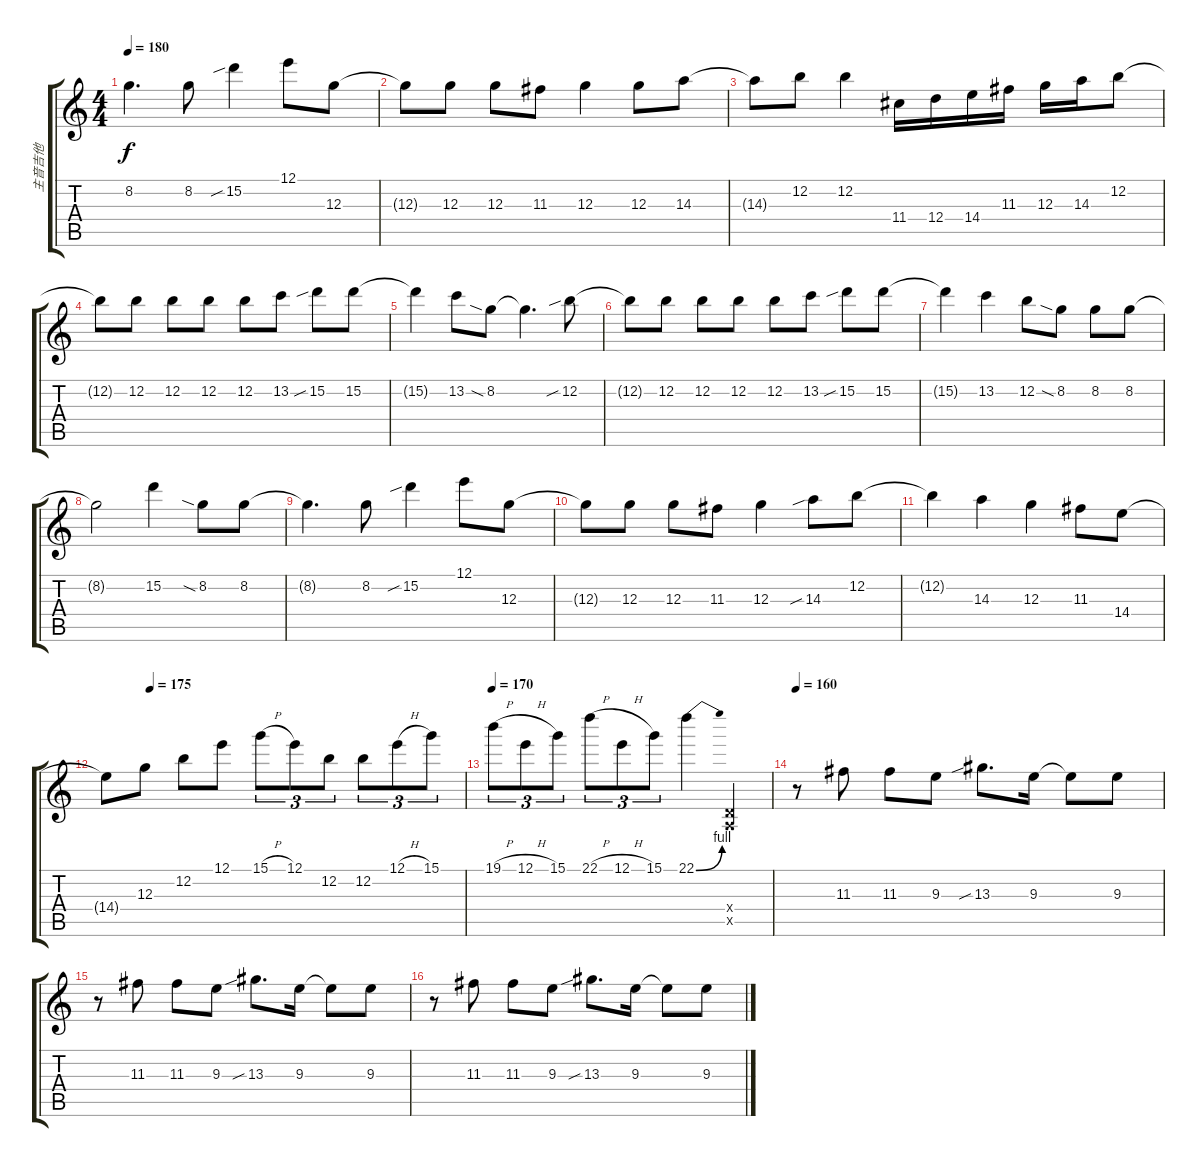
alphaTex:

\track ("主音吉他" "主音吉他") {instrument distortionguitar}
\staff {score tabs}
\tuning (E4 B3 G3 D3 A2 E2) {hide}
\ts (4 4)
\tempo 180
\clef g2
\ks c
8.2{t}.4{d dy f} 8.2.8 15.2{sib}.4 12.1.8 12.3.8 |
12.3{t}.8 12.3.8 12.3.8 11.3.8 12.3.4 12.3.8 14.3.8 |
14.3{t}.8 12.2.8 12.2.4 11.4.16 12.4.16 14.4.16 11.3.16 12.3.16 14.3.16 12.2.8 |
12.2{t}.8 12.2.8 12.2.8 12.2.8 12.2.8 13.2.8 15.2{sib}.8 15.2.8 |
15.2{t}.4 13.2.8 8.2{sia}.8 8.2{t}.4{d} 12.2{sib}.8 |
12.2{t}.8 12.2.8 12.2.8 12.2.8 12.2.8 13.2.8 15.2{sib}.8 15.2.8 |
15.2{t}.4 13.2.4 12.2.8 8.2{sia}.8 8.2.8 8.2.8 |
8.2{t}.2 15.2.4 8.2{sia}.8 8.2.8 |
8.2{t}.4{d} 8.2.8 15.2{sib}.4 12.1.8 12.3.8 |
12.3{t}.8 12.3.8 12.3.8 11.3.8 12.3.4 14.3{sib}.8 12.2.8 |
12.2{t}.4 14.3.4 12.3.4 11.3.8 14.4.8 |
\tempo (175 0.125)
14.4{t}.8 12.3.8 12.2.8 12.1.8 15.1{h}.8{tu (3 2)} 12.1.8{tu (3 2)} 12.2.8{tu (3 2)} 12.2.8{tu (3 2)} 12.1{h}.8{tu (3 2)} 15.1.8{tu (3 2)} |
\tempo 170
19.1{h}.8{tu (3 2)} 12.1{h}.8{tu (3 2)} 15.1.8{tu (3 2)} 22.1{h}.8{tu (3 2)} 12.1{h}.8{tu (3 2)} 15.1.8{tu (3 2)} 22.1{be (bend 0 0 60 4)}.4 (0.4{x} 0.5{x}).4 |
\tempo 160
r.8 11.3.8 11.3.8 9.3.8 13.3{sib}.8{d} 9.3.16 9.3{t}.8 9.3.8 |
r.8 11.3.8 11.3.8 9.3.8 13.3{sib}.8{d} 9.3.16 9.3{t}.8 9.3.8 |
r.8 11.3.8 11.3.8 9.3.8 13.3{sib}.8{d} 9.3.16 9.3{t}.8 9.3.8
